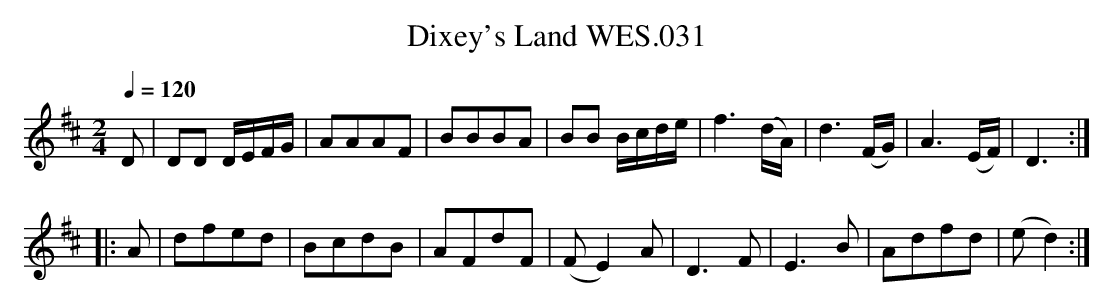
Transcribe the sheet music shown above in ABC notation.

X:1
T:Dixey's Land WES.031
M:2/4
L:1/8
Q:1/4=120
K:D
D|DD D/E/F/G/|AAAF|BBBA|BB B/c/d/e/|f3(d/A/)|d3(F/G/)|A3(E/F/)|D3:|
|:A|dfed|BcdB|AFdF|(FE2)A|D3F|E3B|Adfd|(ed2) :|
